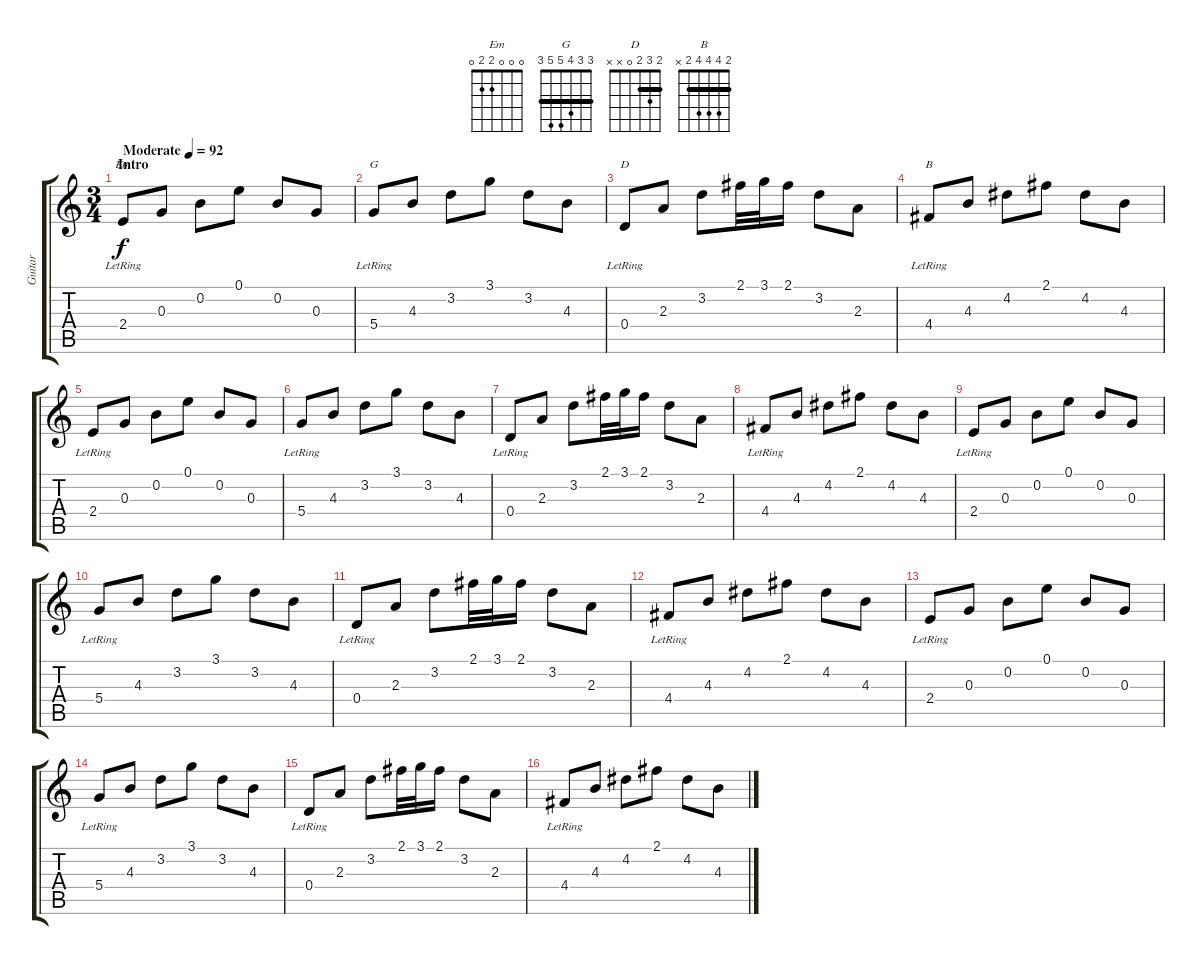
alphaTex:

\track ("Guitar" "Guitar") {instrument acousticguitarsteel}
\staff {score tabs}
\tuning (E4 B3 G3 D3 A2 E2) {hide}
\chord ("Em" 0 0 0 2 2 0)
\chord ("G" 3 3 4 5 5 3) {barre 3}
\chord ("D" 2 3 2 0 x x) {barre 2}
\chord ("B" 2 4 4 4 2 x) {barre 2}
\ts (3 4)
\section ("" "Intro")
\tempo (92 "Moderate")
\clef g2
\ks c
2.4{lr}.8{ch "Em" dy f instrument acousticguitarsteel} 0.3.8 0.2.8 0.1.8 0.2.8 0.3.8 |
5.4{lr}.8{ch "G"} 4.3.8 3.2.8 3.1.8 3.2.8 4.3.8 |
0.4{lr}.8{ch "D"} 2.3.8 3.2.8 2.1.32 3.1.32 2.1.16 3.2.8 2.3.8 |
4.4{lr}.8{ch "B"} 4.3.8 4.2.8 2.1.8 4.2.8 4.3.8 |
2.4{lr}.8 0.3.8 0.2.8 0.1.8 0.2.8 0.3.8 |
5.4{lr}.8 4.3.8 3.2.8 3.1.8 3.2.8 4.3.8 |
0.4{lr}.8 2.3.8 3.2.8 2.1.32 3.1.32 2.1.16 3.2.8 2.3.8 |
4.4{lr}.8 4.3.8 4.2.8 2.1.8 4.2.8 4.3.8 |
2.4{lr}.8 0.3.8 0.2.8 0.1.8 0.2.8 0.3.8 |
5.4{lr}.8 4.3.8 3.2.8 3.1.8 3.2.8 4.3.8 |
0.4{lr}.8 2.3.8 3.2.8 2.1.32 3.1.32 2.1.16 3.2.8 2.3.8 |
4.4{lr}.8 4.3.8 4.2.8 2.1.8 4.2.8 4.3.8 |
2.4{lr}.8 0.3.8 0.2.8 0.1.8 0.2.8 0.3.8 |
5.4{lr}.8 4.3.8 3.2.8 3.1.8 3.2.8 4.3.8 |
0.4{lr}.8 2.3.8 3.2.8 2.1.32 3.1.32 2.1.16 3.2.8 2.3.8 |
4.4{lr}.8 4.3.8 4.2.8 2.1.8 4.2.8 4.3.8
